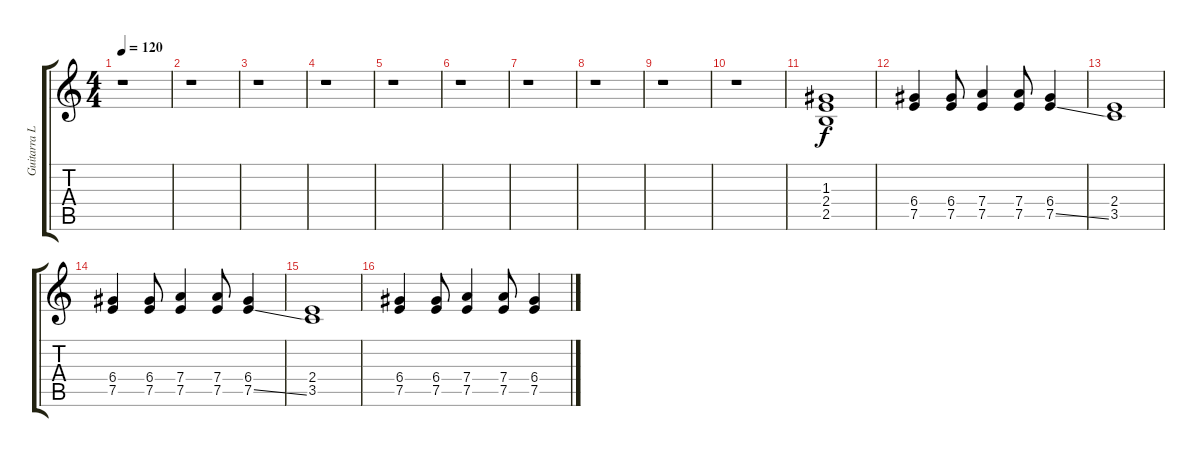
\track ("Guitarra Limpia" "Guitarra L") {instrument electricguitarclean}
\staff {score tabs}
\tuning (E4 B3 G3 D3 A2 E2) {hide}
\ts (4 4)
\tempo 120
\clef g2
\ks c
r.1{dy f} |
r.1 |
r.1 |
r.1 |
r.1 |
r.1 |
r.1 |
r.1 |
r.1 |
r.1 |
(1.3 2.4 2.5).1 |
(6.4 7.5).4 (6.4 7.5).8 (7.4 7.5).4 (7.4 7.5).8 (6.4 7.5{ss}).4 |
(2.4 3.5).1 |
(6.4 7.5).4 (6.4 7.5).8 (7.4 7.5).4 (7.4 7.5).8 (6.4 7.5{ss}).4 |
(2.4 3.5).1 |
(6.4 7.5).4 (6.4 7.5).8 (7.4 7.5).4 (7.4 7.5).8 (6.4 7.5{ss}).4
